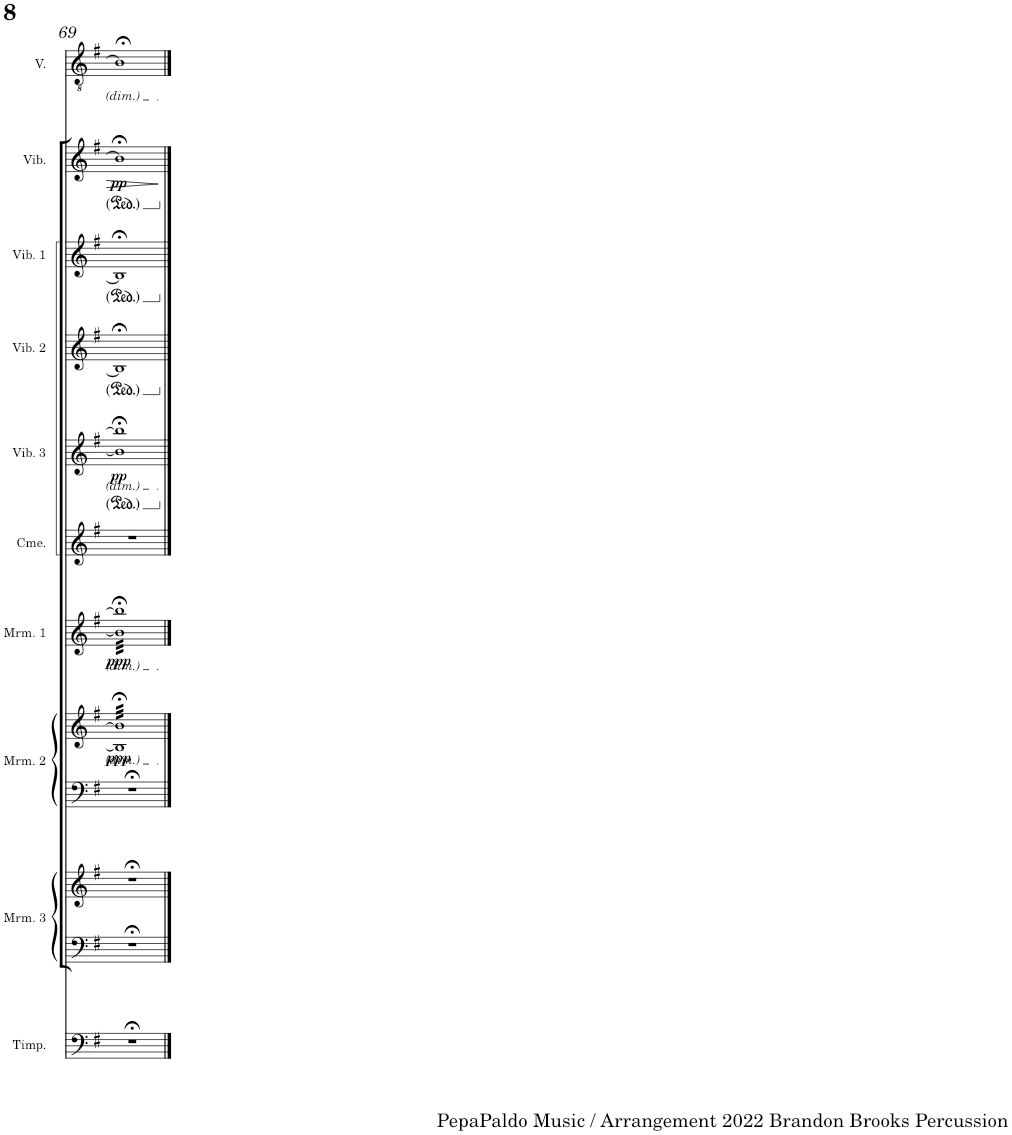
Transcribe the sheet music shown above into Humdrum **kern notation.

**kern	**kern	**kern	**kern	**kern	**dynam	**kern	**dynam	**kern	**kern	**dynam	**kern	**kern	**kern	**dynam	**kern
*part10	*part9	*part9	*part8	*part8	*part8	*part7	*part7	*part6	*part5	*part5	*part4	*part3	*part2	*part2	*part1
*staff12	*staff11	*staff10	*staff9	*staff8	*staff8/9	*staff7	*staff7	*staff6	*staff5	*staff5	*staff4	*staff3	*staff2	*staff2	*staff1
*I"Timpani	*I"Marimba 3	*	*I"Marimba 2	*	*	*I"Marimba 1	*	*I"Vibraphone 4 /  Chimes	*I"Vibraphone 3	*	*I"Vibraphone 2	*I"Vibraphone 1	*I"Glock / Crot	*	*I"Voice
*I'Timp.	*I'Mrm. 3	*	*I'Mrm. 2	*	*	*I'Mrm. 1	*	*I'Vib. 4 / Chm	*I'Vib. 3	*	*I'Vib. 2	*I'Vib. 1	*I'Glock / Crot	*	*I'V.
!!LO:PB:g=z
*clefF4	*clefF4	*clefG2	*clefF4	*clefG2	*	*clefG2	*	*clefG2	*clefG2	*	*clefG2	*clefG2	*clefG2	*	*clefGv2
*	*	*	*	*	*	*	*	*	*	*	*	*	*Trd-14c-24	*	*
*k[f#]	*k[f#]	*k[f#]	*k[f#]	*k[f#]	*	*k[f#]	*	*k[f#]	*k[f#]	*	*k[f#]	*k[f#]	*k[f#]	*	*k[f#]
*M4/4	*M4/4	*M4/4	*M4/4	*M4/4	*	*M4/4	*	*M4/4	*M4/4	*	*M4/4	*M4/4	*M4/4	*	*M4/4
=69	=69	=69	=69	=69	=69	=69	=69	=69	=69	=69	=69	=69	=69	=69	=69
!	!	!	!	!	!LO:DY:b	!	!LO:DY:b	!	!	!LO:DY:b	!	!	!	!LO:DY:b	!
*	*	*	*	*tremolo	*	*	*	*	*	*	*	*	*	*	*
*	*	*	*	*	*	*tremolo	*	*	*	*	*	*	*	*	*
1r;<	1r;<	1r;<	1r;<	32B];< 32b];<LLL	ppp	32b];< 32bb];<LLL	ppp	1r	1b];< 1bb];<	pp	1B;<]	1B;<]	1b;<]	pp	1B;<]
.	.	.	.	32B;< 32b;<	.	32b;< 32bb;<	.	.	.	.	.	.	.	.	.
.	.	.	.	32B;< 32b;<	.	32b;< 32bb;<	.	.	.	.	.	.	.	.	.
.	.	.	.	32B;< 32b;<	.	32b;< 32bb;<	.	.	.	.	.	.	.	.	.
.	.	.	.	32B;< 32b;<	.	32b;< 32bb;<	.	.	.	.	.	.	.	.	.
.	.	.	.	32B;< 32b;<	.	32b;< 32bb;<	.	.	.	.	.	.	.	.	.
.	.	.	.	32B;< 32b;<	.	32b;< 32bb;<	.	.	.	.	.	.	.	.	.
.	.	.	.	32B;< 32b;<	.	32b;< 32bb;<	.	.	.	.	.	.	.	.	.
.	.	.	.	32B;< 32b;<	.	32b;< 32bb;<	.	.	.	.	.	.	.	.	.
.	.	.	.	32B;< 32b;<	.	32b;< 32bb;<	.	.	.	.	.	.	.	.	.
.	.	.	.	32B;< 32b;<	.	32b;< 32bb;<	.	.	.	.	.	.	.	.	.
.	.	.	.	32B;< 32b;<	.	32b;< 32bb;<	.	.	.	.	.	.	.	.	.
.	.	.	.	32B;< 32b;<	.	32b;< 32bb;<	.	.	.	.	.	.	.	.	.
.	.	.	.	32B;< 32b;<	.	32b;< 32bb;<	.	.	.	.	.	.	.	.	.
.	.	.	.	32B;< 32b;<	.	32b;< 32bb;<	.	.	.	.	.	.	.	.	.
.	.	.	.	32B;< 32b;<	.	32b;< 32bb;<	.	.	.	.	.	.	.	.	.
.	.	.	.	32B;< 32b;<	.	32b;< 32bb;<	.	.	.	.	.	.	.	.	.
.	.	.	.	32B;< 32b;<	.	32b;< 32bb;<	.	.	.	.	.	.	.	.	.
.	.	.	.	32B;< 32b;<	.	32b;< 32bb;<	.	.	.	.	.	.	.	.	.
.	.	.	.	32B;< 32b;<	.	32b;< 32bb;<	.	.	.	.	.	.	.	.	.
.	.	.	.	32B;< 32b;<	.	32b;< 32bb;<	.	.	.	.	.	.	.	.	.
.	.	.	.	32B;< 32b;<	.	32b;< 32bb;<	.	.	.	.	.	.	.	.	.
.	.	.	.	32B;< 32b;<	.	32b;< 32bb;<	.	.	.	.	.	.	.	.	.
.	.	.	.	32B;< 32b;<	.	32b;< 32bb;<	.	.	.	.	.	.	.	.	.
.	.	.	.	32B;< 32b;<	.	32b;< 32bb;<	.	.	.	.	.	.	.	.	.
.	.	.	.	32B;< 32b;<	.	32b;< 32bb;<	.	.	.	.	.	.	.	.	.
.	.	.	.	32B;< 32b;<	.	32b;< 32bb;<	.	.	.	.	.	.	.	.	.
.	.	.	.	32B;< 32b;<	.	32b;< 32bb;<	.	.	.	.	.	.	.	.	.
.	.	.	.	32B;< 32b;<	.	32b;< 32bb;<	.	.	.	.	.	.	.	.	.
.	.	.	.	32B;< 32b;<	.	32b;< 32bb;<	.	.	.	.	.	.	.	.	.
.	.	.	.	32B;< 32b;<	.	32b;< 32bb;<	.	.	.	.	.	.	.	.	.
.	.	.	.	32B;< 32b;<JJJ	.	32b;< 32bb;<JJJ	.	.	.	.	.	.	.	.	.
*	*	*	*	*	*	*Xtremolo	*	*	*	*	*	*	*	*	*
*	*	*	*	*Xtremolo	*	*	*	*	*	*	*	*	*	*	*
==	==	==	==	==	==	==	==	==	==	==	==	==	==	==	==
*-	*-	*-	*-	*-	*-	*-	*-	*-	*-	*-	*-	*-	*-	*-	*-
